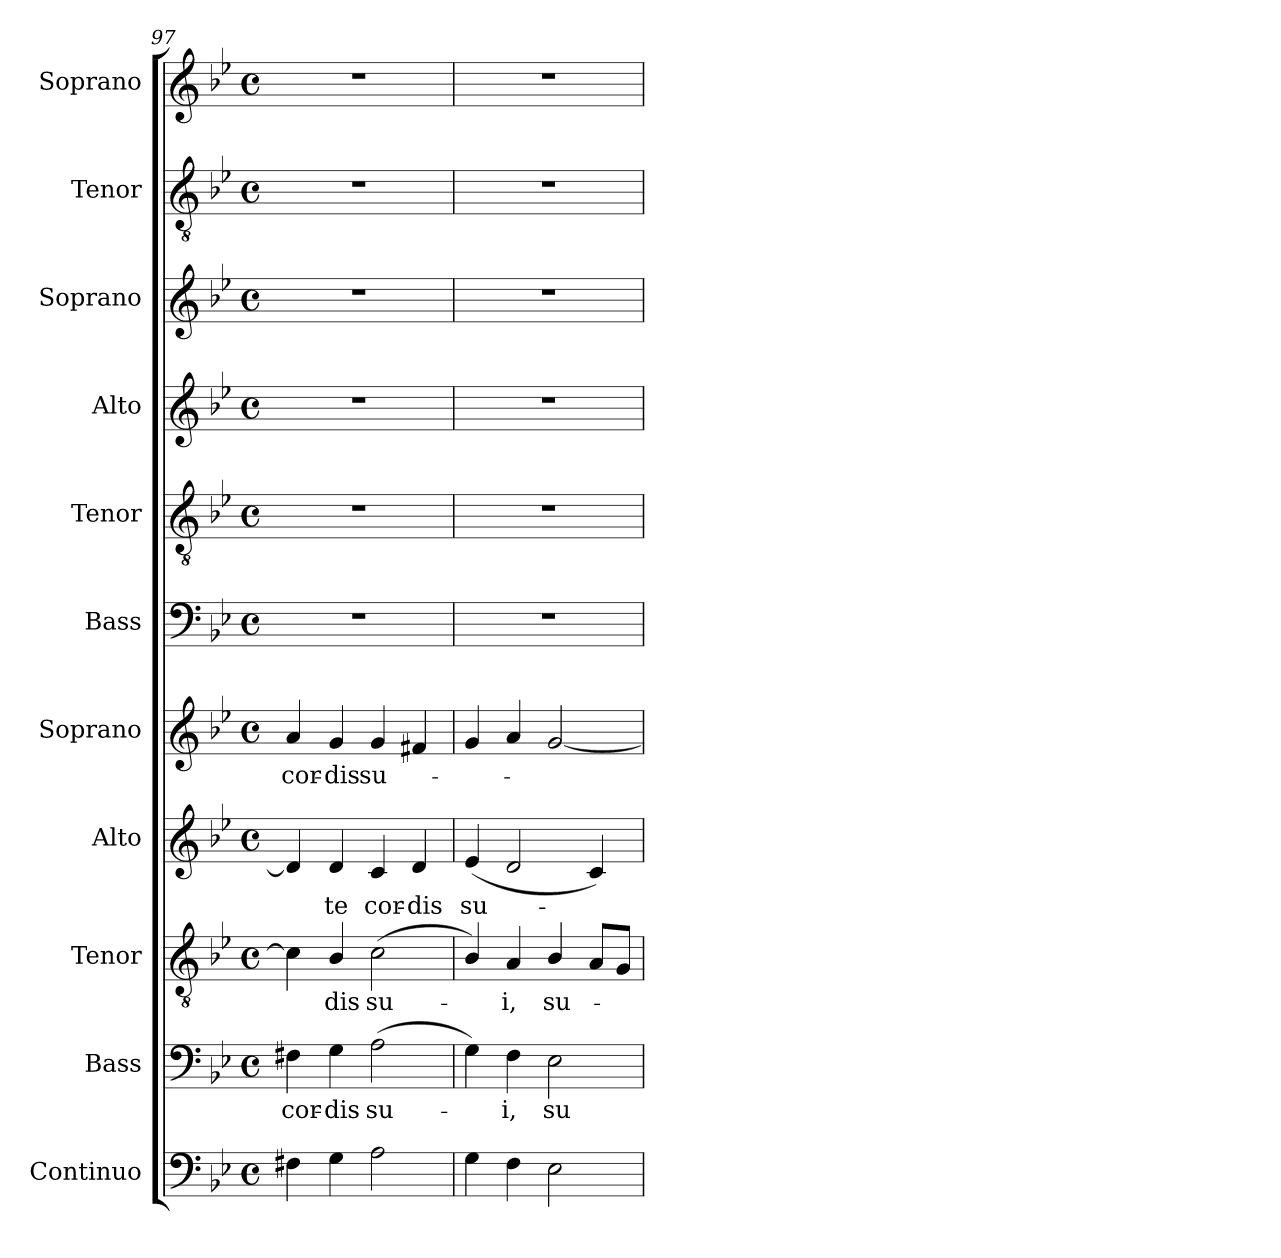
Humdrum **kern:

**kern	**kern	**text	**kern	**text	**kern	**text	**kern	**text	**kern	**kern	**kern	**kern	**kern	**kern
*part11	*part10	*part10	*part9	*part9	*part8	*part8	*part7	*part7	*part6	*part5	*part4	*part3	*part2	*part1
*staff11	*staff10	*staff10	*staff9	*staff9	*staff8	*staff8	*staff7	*staff7	*staff6	*staff5	*staff4	*staff3	*staff2	*staff1
*I"Continuo	*I"Bass	*	*I"Tenor	*	*I"Alto	*	*I"Soprano	*	*I"Bass	*I"Tenor	*I"Alto	*I"Soprano	*I"Tenor	*I"Soprano
*I'Cont.	*I'B.	*	*I'T.	*	*I'A.	*	*I'S.	*	*I'B.	*I'T.	*I'A.	*I'S.	*I'T.	*I'S.
*clefF4	*clefF4	*	*clefGv2	*	*clefG2	*	*clefG2	*	*clefF4	*clefGv2	*clefG2	*clefG2	*clefGv2	*clefG2
*	*	*	*ITrd7c12	*	*	*	*	*	*	*ITrd7c12	*	*	*ITrd7c12	*
*k[b-e-]	*k[b-e-]	*	*k[b-e-]	*	*k[b-e-]	*	*k[b-e-]	*	*k[b-e-]	*k[b-e-]	*k[b-e-]	*k[b-e-]	*k[b-e-]	*k[b-e-]
*B-:	*B-:	*	*B-:	*	*B-:	*	*B-:	*	*B-:	*B-:	*B-:	*B-:	*B-:	*B-:
*M4/4	*M4/4	*	*M4/4	*	*M4/4	*	*M4/4	*	*M4/4	*M4/4	*M4/4	*M4/4	*M4/4	*M4/4
*met(c)	*met(c)	*	*met(c)	*	*met(c)	*	*met(c)	*	*met(c)	*met(c)	*met(c)	*met(c)	*met(c)	*met(c)
=97	=97	=97	=97	=97	=97	=97	=97	=97	=97	=97	=97	=97	=97	=97
!	!	!LO:LY:b:color=#000000	!	!	!	!	!	!	!	!	!	!	!	!
!	!	!	!	!	!	!	!	!LO:LY:b:color=#000000	!	!	!	!	!	!
4F#Xi\	4F#Xi\	cor-	4Ci\]	.	4di/]	.	4ai/	cor-	1r	1r	1r	1r	1r	1r
!	!	!LO:LY:b:color=#000000	!	!	!	!	!	!	!	!	!	!	!	!
!	!	!	!	!LO:LY:b:color=#000000	!	!	!	!	!	!	!	!	!	!
!	!	!	!	!	!	!LO:LY:b:color=#000000	!	!	!	!	!	!	!	!
!	!	!	!	!	!	!	!	!LO:LY:b:color=#000000	!	!	!	!	!	!
4Gi\	4Gi\	-dis	4BB-i/	-dis	4di/	-te	4gi/	-dis	.	.	.	.	.	.
!	!	!LO:LY:b:color=#000000	!	!	!	!	!	!	!	!	!	!	!	!
!	!	!	!	!LO:LY:b:color=#000000	!	!	!	!	!	!	!	!	!	!
!	!	!	!	!	!	!LO:LY:b:color=#000000	!	!	!	!	!	!	!	!
!	!	!	!	!	!	!	!	!LO:LY:b:color=#000000	!	!	!	!	!	!
2Ai\	(2Ai\	su-	(2Ci\	su-	4ci/	cor-	4gi/	su-	.	.	.	.	.	.
!	!	!	!	!	!	!LO:LY:b:color=#000000	!	!	!	!	!	!	!	!
.	.	.	.	.	4di/	-dis	4f#Xi/	.	.	.	.	.	.	.
!!LO:PB:g=z
=98	=98	=98	=98	=98	=98	=98	=98	=98	=98	=98	=98	=98	=98	=98
!	!	!	!	!	!	!LO:LY:b:color=#000000	!	!	!	!	!	!	!	!
4Gi\	4Gi\)	.	4BB-i/)	.	(4e-i/	su-	4gi/	.	1r	1r	1r	1r	1r	1r
!	!	!LO:LY:b:color=#000000	!	!	!	!	!	!	!	!	!	!	!	!
!	!	!	!	!LO:LY:b:color=#000000	!	!	!	!	!	!	!	!	!	!
4Fi\	4Fi\	-i,	4AAi/	-i,	2di/	.	4ai/	.	.	.	.	.	.	.
!	!	!LO:LY:b:color=#000000	!	!	!	!	!	!	!	!	!	!	!	!
!	!	!	!	!LO:LY:b:color=#000000	!	!	!	!	!	!	!	!	!	!
2E-i\	2E-i\	su-	4BB-i/	su-	.	.	[<2gi/	.	.	.	.	.	.	.
.	.	.	8AAi/L	.	4ci/)	.	.	.	.	.	.	.	.	.
.	.	.	8GGi/J	.	.	.	.	.	.	.	.	.	.	.
=	=	=	=	=	=	=	=	=	=	=	=	=	=	=
*-	*-	*-	*-	*-	*-	*-	*-	*-	*-	*-	*-	*-	*-	*-
